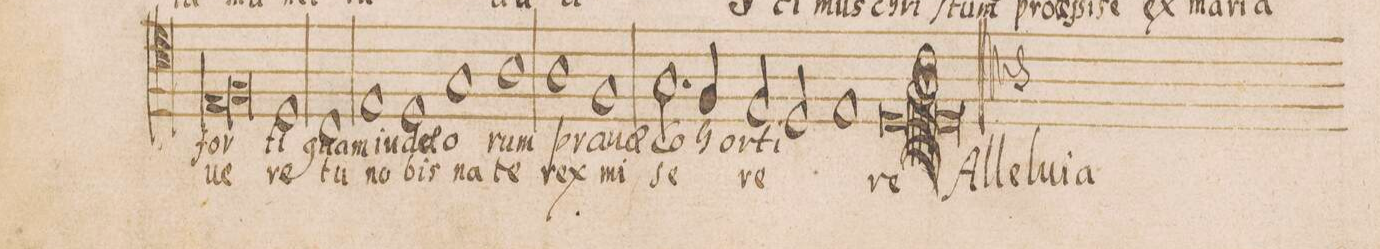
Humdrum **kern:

**kern	**text	**text
*I"TENOR	*	*
*clefC4	*	*
*k[]	*	*
*met(C|)	*	*
*M2/1	*	*
*lig	*	*
1E	for-	ue-
1F	.	.
*Xlig	*	*
=48-	=48-	=48-
1D	-ti	-re
1C	quam	tu
=49-	=49-	=49-
1E	iu-	no-
1D	-dae-	-bis
=50-	=50-	=50-
1G	-o-	na-
1A	-rum	-te
=51-	=51-	=51-
1A	pra-	rex
1F	-vae	mi-
=52-	=52-	=52-
2.G\	co-	-se-
4F/	.	.
2E/	-ho-	-re-
2D/	.	.
=53-	=53-	=53-
1E	.	.
[1Dl;;	-rti	-re
=54-	=54-	=54-
0D_	.	.
=55-	=55-	=55-
0D_	.	.
=56-	=56-	=56-
0D_	.	.
=57-	=57-	=57-
0D]	.	.
==	==	==
*-	*-	*-
